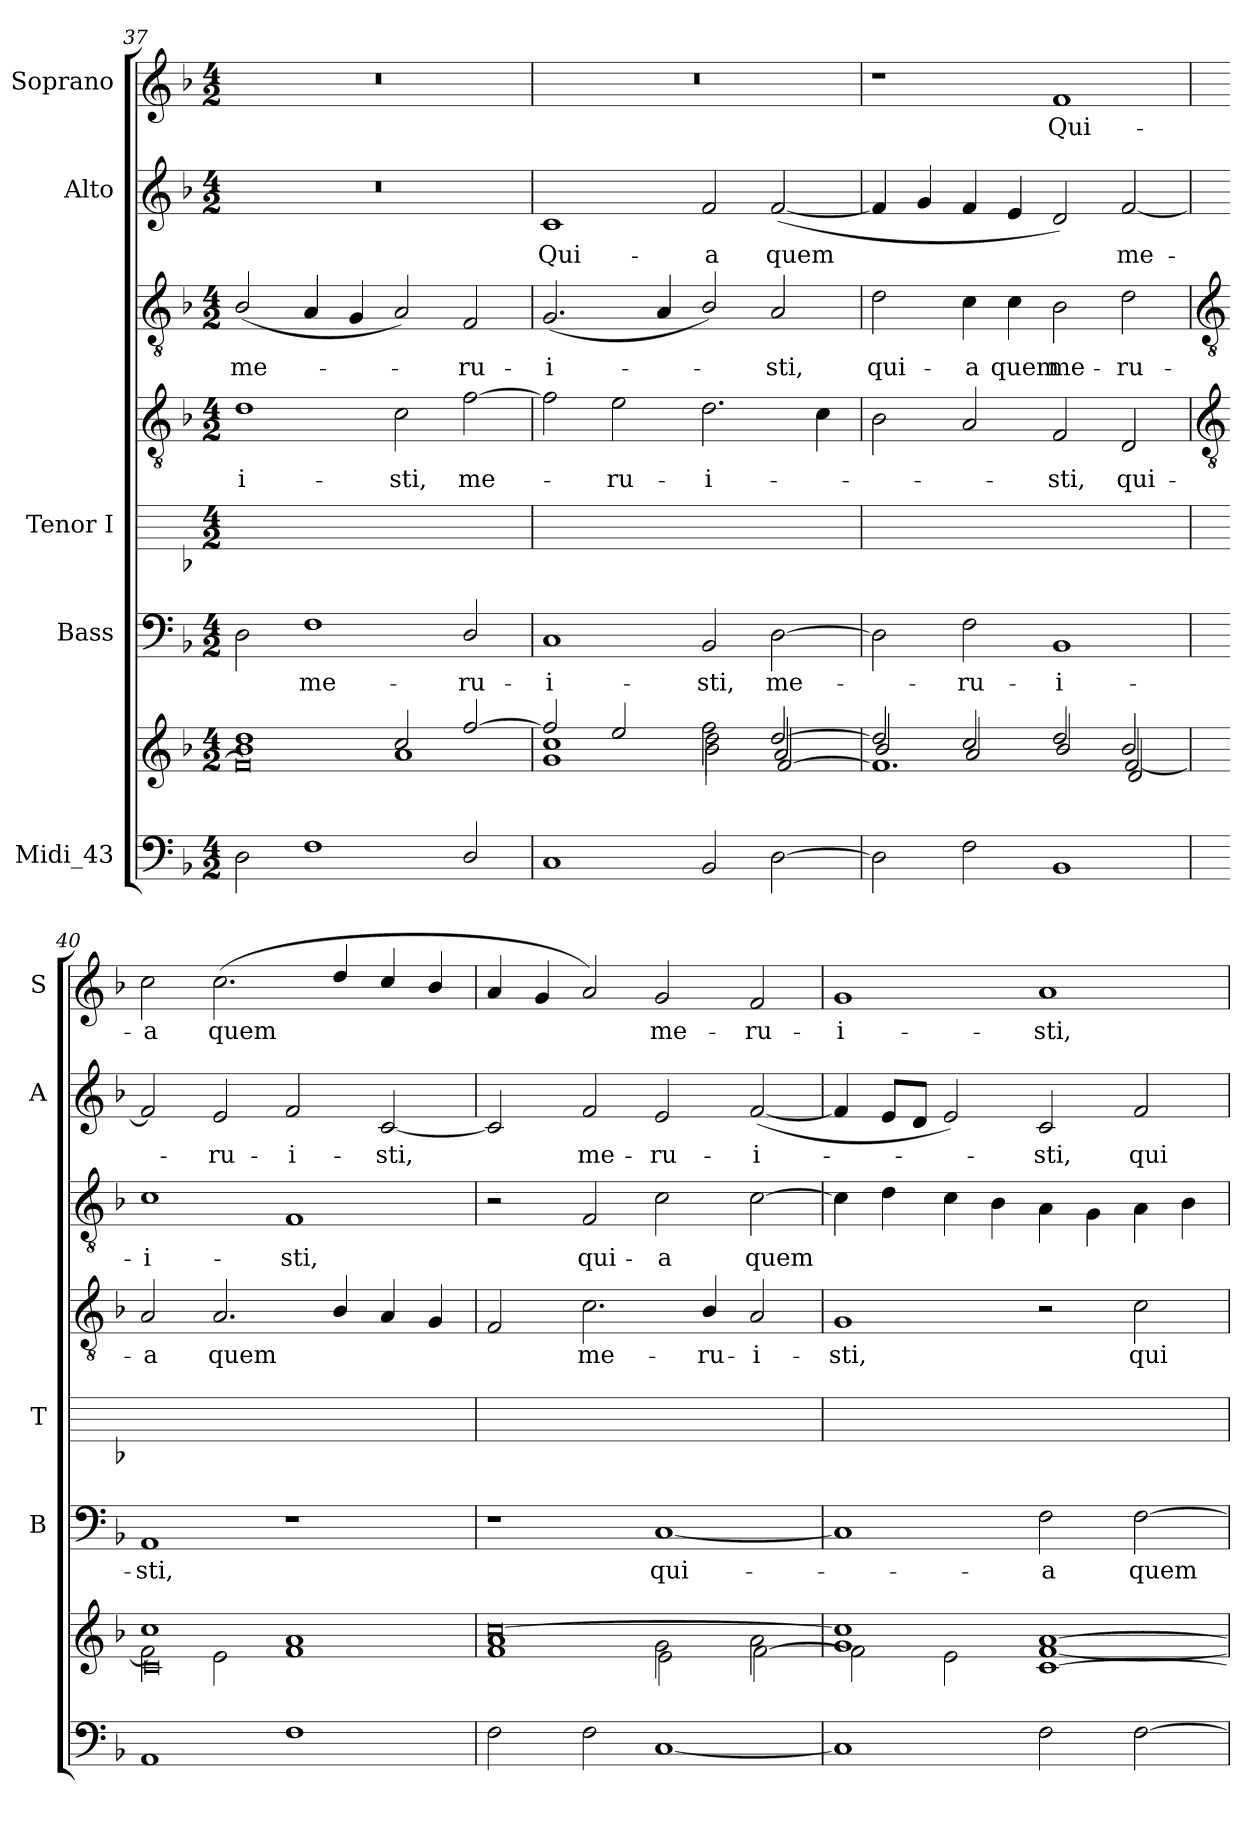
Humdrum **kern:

**kern	**kern	**kern	**text	**kern	**kern	**text	**kern	**text	**kern	**text	**kern	**text
*part5	*part5	*part4	*part4	*part3	*part3	*part3	*part3	*part3	*part2	*part2	*part1	*part1
*staff8	*staff7	*staff6	*staff6	*staff5	*staff4	*staff4	*staff3	*staff3	*staff2	*staff2	*staff1	*staff1
*I"Midi_43	*	*I"Bass	*	*I"Tenor I	*	*	*	*	*I"Alto	*	*I"Soprano	*
*	*	*I'B	*	*I'T	*	*	*	*	*I'A	*	*I'S	*
*clefF4	*clefG2	*clefF4	*	*	*clefGv2	*	*clefGv2	*	*clefG2	*	*clefG2	*
*k[b-]	*k[b-]	*k[b-]	*	*k[b-]	*k[b-]	*	*k[b-]	*	*k[b-]	*	*k[b-]	*
*F:	*F:	*F:	*	*F:	*F:	*	*F:	*	*F:	*	*F:	*
*M4/2	*M4/2	*M4/2	*	*M4/2	*M4/2	*	*M4/2	*	*M4/2	*	*M4/2	*
=37	=37	=37	=37	=37	=37	=37	=37	=37	=37	=37	=37	=37
*	*^	*	*	*	*	*	*	*	*	*	*	*
*	*	*^	*	*	*	*	*	*	*	*	*	*	*
!	!	!	!	!	!	!	!	!LO:LY:b	!	!LO:LY:b	!	!	!	!
2D	1dd/	1b-\	0f\]	2D	.	0ryy	1d	-i-	(<2B-/	-me-	0r	.	0r	.
!	!	!	!	!	!LO:LY:b	!	!	!	!	!	!	!	!	!
1F	.	.	.	1F	me-	.	.	.	4A	.	.	.	.	.
.	.	.	.	.	.	.	.	.	4G	.	.	.	.	.
!	!	!	!	!	!	!	!	!LO:LY:b	!	!	!	!	!	!
.	2cc/	1a\	.	.	.	.	2c	-sti,	2A)	.	.	.	.	.
!	!	!	!	!	!LO:LY:b	!	!	!LO:LY:b	!	!LO:LY:b	!	!	!	!
2D/	[2ff/	.	.	2D/	-ru-	.	[2f	me-	2F	ru-	.	.	.	.
=38	=38	=38	=38	=38	=38	=38	=38	=38	=38	=38	=38	=38	=38	=38
!	!	!	!	!	!LO:LY:b	!	!	!	!	!LO:LY:b	!	!LO:LY:b	!	!
1C	2ff/]	1cc\	1g\	1C	-i-	0ryy	2f]	.	(<2.G	i-	1c	Qui-	0r	.
!	!	!	!	!	!	!	!	!LO:LY:b	!	!	!	!	!	!
.	2ee/	.	.	.	.	.	2e	ru-	.	.	.	.	.	.
.	.	.	.	.	.	.	.	.	4A	.	.	.	.	.
!	!	!	!	!	!LO:LY:b	!	!	!LO:LY:b	!	!	!	!LO:LY:b	!	!
2BB-	2ff\	2dd\	2b-\	2BB-	-sti,	.	2.d	-i-	2B-/)	.	2f	-a	.	.
!	!	!	!	!	!LO:LY:b	!	!	!	!	!LO:LY:b	!	!LO:LY:b	!	!
[2D	[2dd/	2a/	[2f/	[2D	me-	.	.	.	2A	sti,	(<[2f	quem	.	.
.	.	.	.	.	.	.	4c	.	.	.	.	.	.	.
=39	=39	=39	=39	=39	=39	=39	=39	=39	=39	=39	=39	=39	=39	=39
!	!	!	!	!	!	!	!	!	!	!LO:LY:b	!	!	!	!
2D]	2dd/]	2b-/	1.f\]	2D]	.	0ryy	2B-	.	2d	qui-	4f]	.	1r	.
.	.	.	.	.	.	.	.	.	.	.	4g	.	.	.
!	!	!	!	!	!LO:LY:b	!	!	!	!	!LO:LY:b	!	!	!	!
2F	2cc/	2a/	.	2F	ru-	.	2A	.	4c	-a	4f	.	.	.
!	!	!	!	!	!	!	!	!	!	!LO:LY:b	!	!	!	!
.	.	.	.	.	.	.	.	.	4c	quem	4e	.	.	.
!	!	!	!	!	!LO:LY:b	!	!	!LO:LY:b	!	!LO:LY:b	!	!	!	!LO:LY:b
1BB-	2dd/	2b-/	.	1BB-	-i-	.	2F	-sti,	2B-	me-	2d)	.	1f	Qui-
!	!	!	!	!	!	!	!	!LO:LY:b	!	!LO:LY:b	!	!LO:LY:b	!	!
.	2b-/	[2f/	2d/	.	.	.	2D	qui-	2d	-ru-	[2f	me-	.	.
!!LO:LB:g=z
=40	=40	=40	=40	=40	=40	=40	=40	=40	=40	=40	=40	=40	=40	=40
*	*	*	*	*	*	*	*clefGv2	*	*clefGv2	*	*	*	*	*
!	!	!	!	!	!LO:LY:b	!	!	!LO:LY:b	!	!LO:LY:b	!	!	!	!LO:LY:b
1AA	1cc/	2f\]	0c\	1AA	-sti,	0ryy	2A	a	1c	-i-	2f]	.	2cc	-a
!	!	!	!	!	!	!	!	!LO:LY:b	!	!	!	!LO:LY:b	!	!LO:LY:b
.	.	2e\	.	.	.	.	2.A	quem	.	.	2e	ru-	(<2.cc	quem
!	!	!	!	!	!	!	!	!	!	!LO:LY:b	!	!LO:LY:b	!	!
1F	1a/	1f\	.	1r	.	.	.	.	1F	-sti,	2f	-i-	.	.
.	.	.	.	.	.	.	4B-/	.	.	.	.	.	4dd/	.
!	!	!	!	!	!	!	!	!	!	!	!	!LO:LY:b	!	!
.	.	.	.	.	.	.	4A	.	.	.	[2c	-sti,	4cc/	.
.	.	.	.	.	.	.	4G	.	.	.	.	.	4b-/	.
=41	=41	=41	=41	=41	=41	=41	=41	=41	=41	=41	=41	=41	=41	=41
2F	[0cc/	1a\	1f\	1r	.	0ryy	2F	.	2r	.	2c]	.	4a	.
.	.	.	.	.	.	.	.	.	.	.	.	.	4g	.
!	!	!	!	!	!	!	!	!LO:LY:b	!	!LO:LY:b	!	!LO:LY:b	!	!
2F	.	.	.	.	.	.	2.c	me-	2F	qui-	2f	me-	2a)	.
!	!	!	!	!	!LO:LY:b	!	!	!	!	!LO:LY:b	!	!LO:LY:b	!	!LO:LY:b
[1C	.	2g\	2e\	[1C	qui-	.	.	.	2c	-a	2e	-ru-	2g	me-
!	!	!	!	!	!	!	!	!LO:LY:b	!	!	!	!	!	!
.	.	.	.	.	.	.	4B-/	-ru-	.	.	.	.	.	.
!	!	!	!	!	!	!	!	!LO:LY:b	!	!LO:LY:b	!	!LO:LY:b	!	!LO:LY:b
.	.	2a\	[2f\	.	.	.	2A	-i-	[2c	quem	(<[2f	-i-	2f	-ru-
=42	=42	=42	=42	=42	=42	=42	=42	=42	=42	=42	=42	=42	=42	=42
!	!	!	!	!	!	!	!	!LO:LY:b	!	!	!	!	!	!LO:LY:b
1C]	1cc/]	1g\	2f\]	1C]	.	0ryy	1G	-sti,	4c]	.	4f]	.	1g	-i-
.	.	.	.	.	.	.	.	.	4d	.	8eL	.	.	.
.	.	.	.	.	.	.	.	.	.	.	8dJ	.	.	.
.	.	.	2e\	.	.	.	.	.	4c	.	2e)	.	.	.
.	.	.	.	.	.	.	.	.	4B-\	.	.	.	.	.
!	!	!	!	!	!LO:LY:b	!	!	!	!	!	!	!LO:LY:b	!	!LO:LY:b
2F	[1a/	[1f\	[1c\	2F	a	.	2r	.	4A\	.	2c	sti,	1a	-sti,
.	.	.	.	.	.	.	.	.	4G\	.	.	.	.	.
!	!	!	!	!	!LO:LY:b	!	!	!LO:LY:b	!	!	!	!LO:LY:b	!	!
[2F	.	.	.	[2F	quem	.	2c	qui-	4A\	.	2f	qui-	.	.
.	.	.	.	.	.	.	.	.	4B-\	.	.	.	.	.
*	*v	*v	*v	*	*	*	*	*	*	*	*	*	*	*
=	=	=	=	=	=	=	=	=	=	=	=	=
*-	*-	*-	*-	*-	*-	*-	*-	*-	*-	*-	*-	*-
